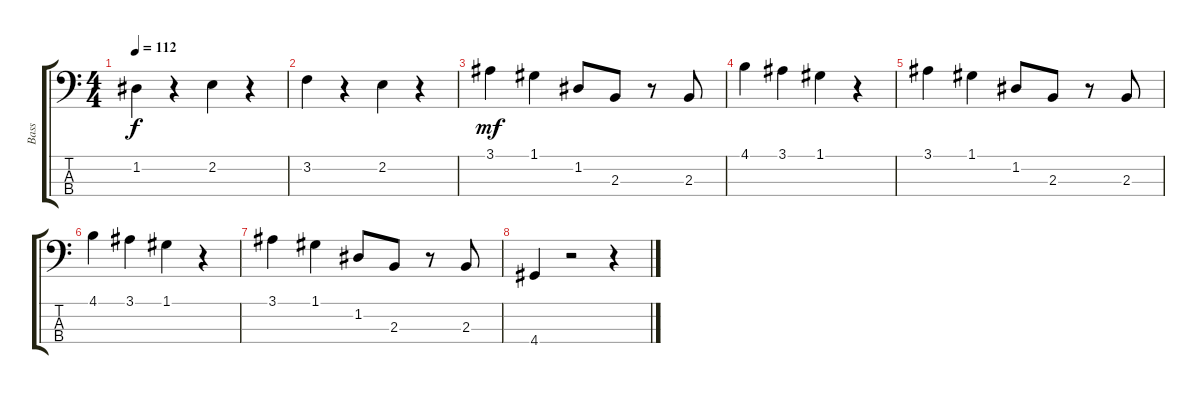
\track ("Bass" "Bass") {instrument acousticbass}
\staff {score tabs}
\tuning (G2 D2 A1 E1) {hide}
\ts (4 4)
\tempo 112
\clef f4
\ks c
1.2.4{dy f} r.4 2.2.4 r.4 |
3.2.4 r.4 2.2.4 r.4 |
3.1.4{dy mf} 1.1.4 1.2.8 2.3.8 r.8 2.3.8 |
4.1.4 3.1.4 1.1.4 r.4 |
3.1.4 1.1.4 1.2.8 2.3.8 r.8 2.3.8 |
4.1.4 3.1.4 1.1.4 r.4 |
3.1.4 1.1.4 1.2.8 2.3.8 r.8 2.3.8 |
4.4.4 r.2 r.4
